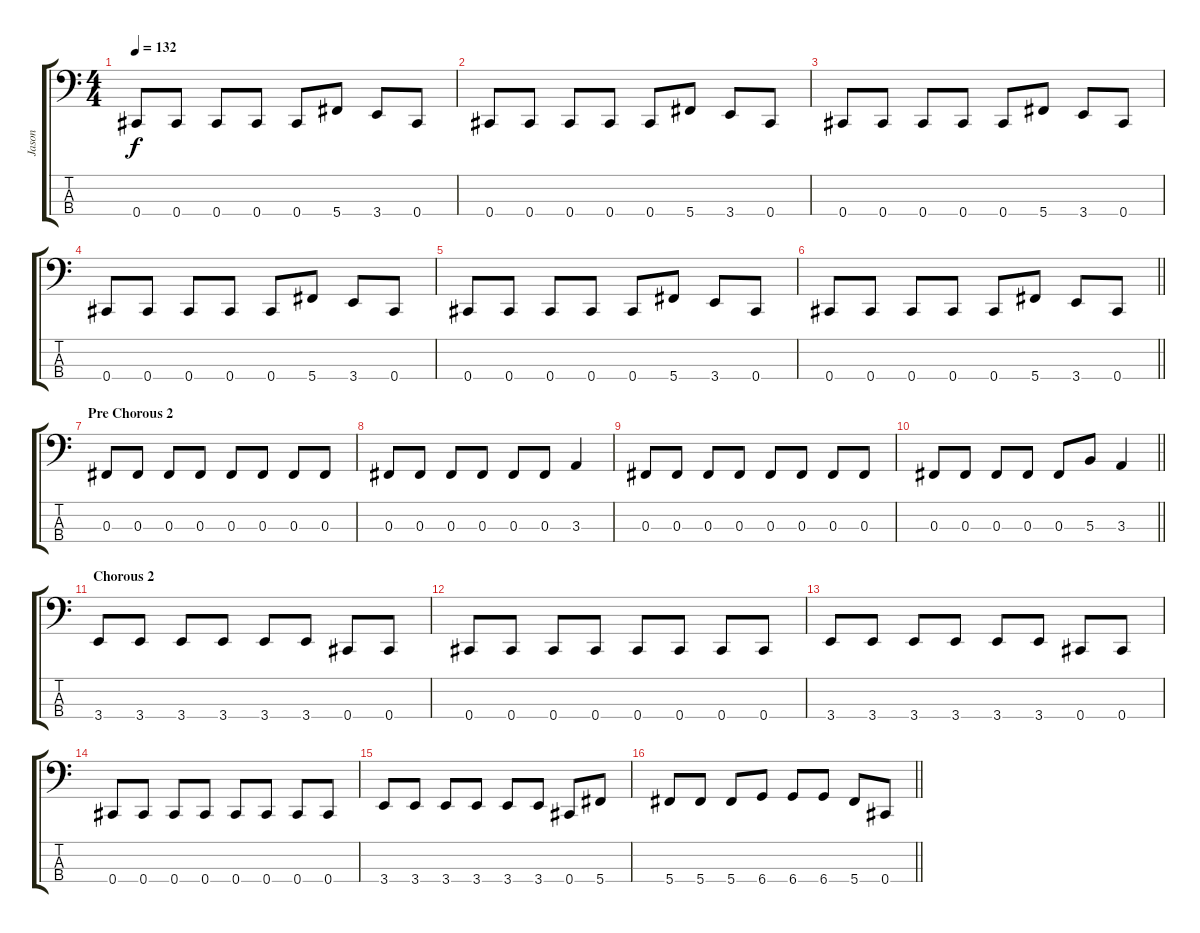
\track ("Jason" "Jason") {instrument electricbassfinger}
\staff {score tabs}
\tuning (E2 B1 Gb1 Db1) {hide}
\ts (4 4)
\tempo 132
\clef f4
\ks c
0.4.8{dy f} 0.4.8 0.4.8 0.4.8 0.4.8 5.4.8 3.4.8 0.4.8 |
0.4.8 0.4.8 0.4.8 0.4.8 0.4.8 5.4.8 3.4.8 0.4.8 |
0.4.8 0.4.8 0.4.8 0.4.8 0.4.8 5.4.8 3.4.8 0.4.8 |
0.4.8 0.4.8 0.4.8 0.4.8 0.4.8 5.4.8 3.4.8 0.4.8 |
0.4.8 0.4.8 0.4.8 0.4.8 0.4.8 5.4.8 3.4.8 0.4.8 |
\barLineRight lightlight
0.4.8 0.4.8 0.4.8 0.4.8 0.4.8 5.4.8 3.4.8 0.4.8 |
\section ("" "Pre Chorous 2")
0.3.8 0.3.8 0.3.8 0.3.8 0.3.8 0.3.8 0.3.8 0.3.8 |
0.3.8 0.3.8 0.3.8 0.3.8 0.3.8 0.3.8 3.3.4 |
0.3.8 0.3.8 0.3.8 0.3.8 0.3.8 0.3.8 0.3.8 0.3.8 |
\barLineRight lightlight
0.3.8 0.3.8 0.3.8 0.3.8 0.3.8 5.3.8 3.3.4 |
\section ("" "Chorous 2")
3.4.8 3.4.8 3.4.8 3.4.8 3.4.8 3.4.8 0.4.8 0.4.8 |
0.4.8 0.4.8 0.4.8 0.4.8 0.4.8 0.4.8 0.4.8 0.4.8 |
3.4.8 3.4.8 3.4.8 3.4.8 3.4.8 3.4.8 0.4.8 0.4.8 |
0.4.8 0.4.8 0.4.8 0.4.8 0.4.8 0.4.8 0.4.8 0.4.8 |
3.4.8 3.4.8 3.4.8 3.4.8 3.4.8 3.4.8 0.4.8 5.4.8 |
\barLineRight lightlight
5.4.8 5.4.8 5.4.8 6.4.8 6.4.8 6.4.8 5.4.8 0.4.8
